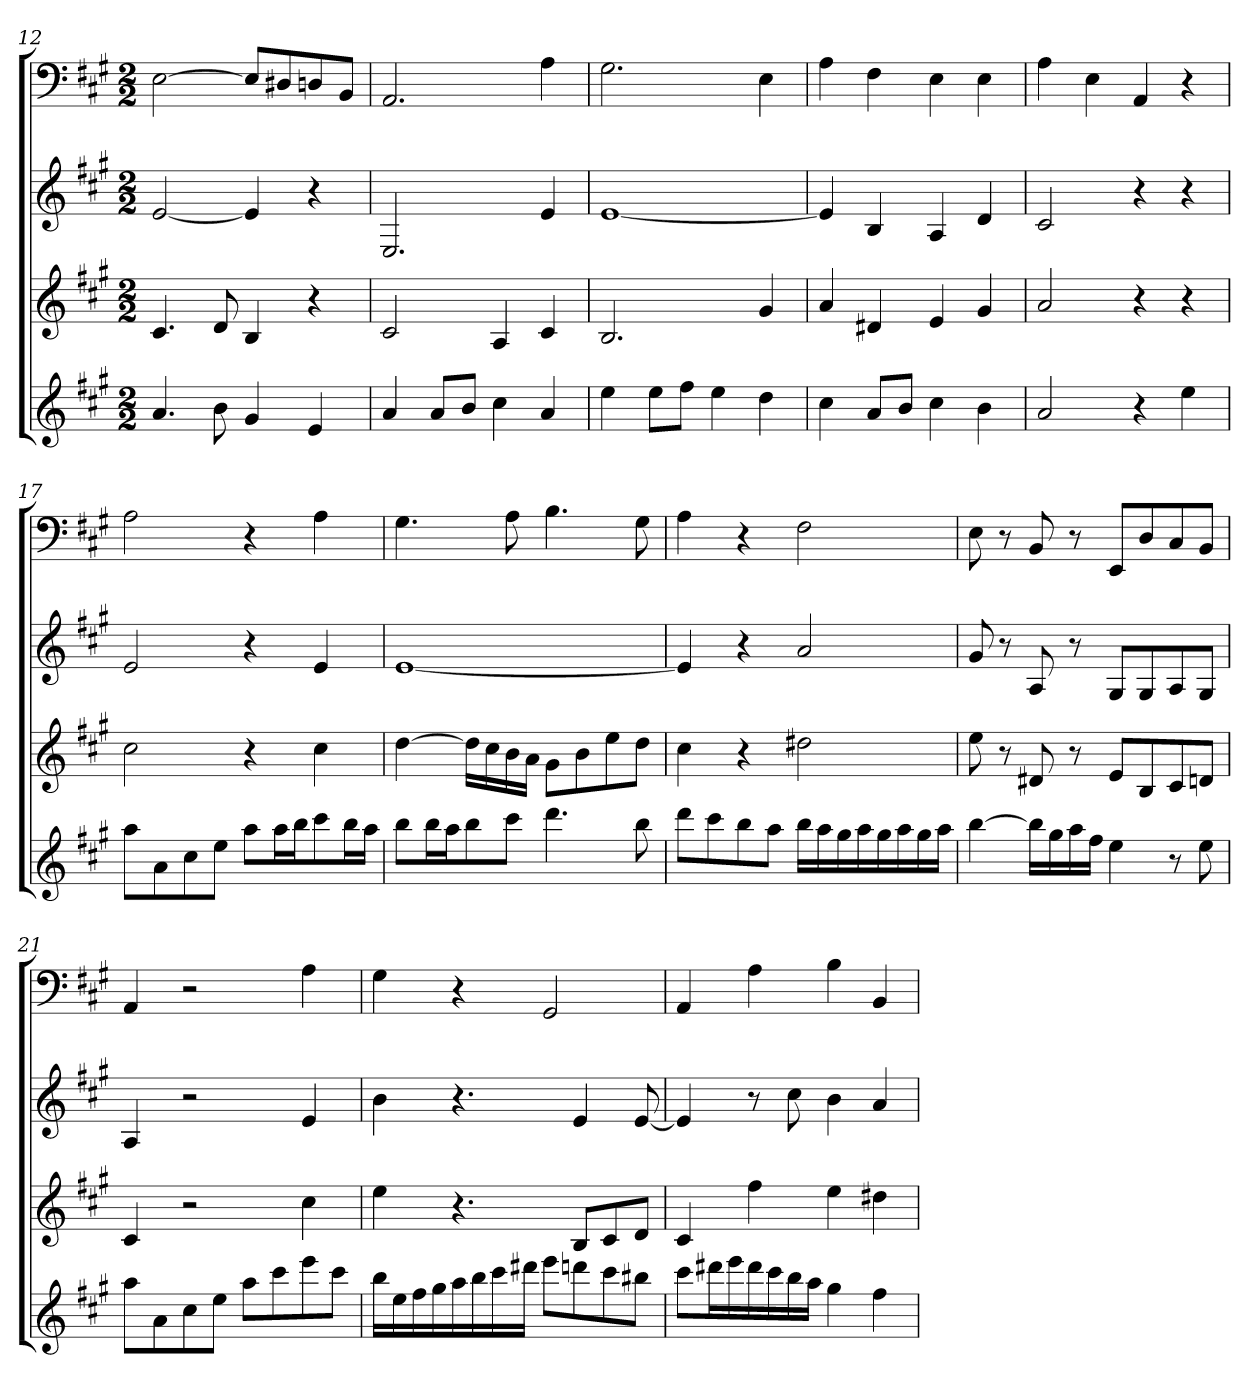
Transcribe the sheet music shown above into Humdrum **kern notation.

**kern	**kern	**kern	**kern
*part4	*part3	*part2	*part1
*staff4	*staff3	*staff2	*staff1
*k[f#c#g#]	*k[f#c#g#]	*k[f#c#g#]	*k[f#c#g#]
*A:	*A:	*A:	*A:
*M2/2	*M2/2	*M2/2	*M2/2
=12	=12	=12	=12
4.a	4.c#	[2e	[2E
8b	8d	.	.
4g#	4B	4e]	8EL]
.	.	.	8D#X
4e	4r	4r	8Dn
.	.	.	8BBJ
=13	=13	=13	=13
4a	2c#	2.E	2.AA
8aL	.	.	.
8bJ	.	.	.
4cc#	4A	.	.
4a	4c#	4e	4A
=14	=14	=14	=14
4ee	2.B	[1e	2.G#
8eeL	.	.	.
8ff#J	.	.	.
4ee	.	.	.
4dd	4g#	.	4E
=15	=15	=15	=15
4cc#	4a	4e]	4A
8aL	4d#X	4B	4F#
8bJ	.	.	.
4cc#	4e	4A	4E
4b	4g#	4d	4E
=16	=16	=16	=16
2a	2a	2c#	4A
.	.	.	4E
4r	4r	4r	4AA
4ee	4r	4r	4r
=17	=17	=17	=17
8aaL	2cc#	2e	2A
8a	.	.	.
8cc#	.	.	.
8eeJ	.	.	.
8aaL	4r	4r	4r
16aaL	.	.	.
16bbJ	.	.	.
8ccc#	4cc#	4e	4A
16bbL	.	.	.
16aaJJ	.	.	.
=18	=18	=18	=18
8bbL	[4dd	[1e	4.G#
16bbL	.	.	.
16aaJ	.	.	.
8bb	16ddLL]	.	.
.	16cc#	.	.
8ccc#J	16b	.	8A
.	16aJJ	.	.
4.ddd	8g#L	.	4.B
.	8b	.	.
.	8ee	.	.
8bb	8ddJ	.	8G#
=19	=19	=19	=19
8dddL	4cc#	4e]	4A
8ccc#	.	.	.
8bb	4r	4r	4r
8aaJ	.	.	.
16bbLL	2dd#X	2a	2F#
16aa	.	.	.
16gg#	.	.	.
16aa	.	.	.
16gg#	.	.	.
16aa	.	.	.
16gg#	.	.	.
16aaJJ	.	.	.
=20	=20	=20	=20
[4bb	8ee	8g#	8E
.	8r	8r	8r
16bbLL]	8d#X	8A	8BB
16gg#	.	.	.
16aa	8r	8r	8r
16ff#JJ	.	.	.
4ee	8eL	8G#L	8EEL
.	8B	8G#	8D
8r	8c#	8A	8C#
8ee	8dnJ	8G#J	8BBJ
=21	=21	=21	=21
8aaL	4c#	4A	4AA
8a	.	.	.
8cc#	2r	2r	2r
8eeJ	.	.	.
8aaL	.	.	.
8ccc#	.	.	.
8eee	4cc#	4e	4A
8ccc#J	.	.	.
=22	=22	=22	=22
16bbLL	4ee	4b	4G#
16ee	.	.	.
16ff#	.	.	.
16gg#	.	.	.
16aa	4.r	4.r	4r
16bb	.	.	.
16ccc#	.	.	.
16ddd#XJJ	.	.	.
8eeeL	.	.	2GG#
8dddn	8BL	4e	.
8ccc#	8c#	.	.
8bb#XJ	8dJ	[8e	.
=23	=23	=23	=23
8ccc#L	4c#	4e]	4AA
16ddd#XL	.	.	.
16eee	.	.	.
16ddd#	4ff#	8r	4A
16ccc#	.	.	.
16bb	.	8cc#	.
16aaJJ	.	.	.
4gg#	4ee	4b	4B
4ff#	4dd#X	4a	4BB
=	=	=	=
*-	*-	*-	*-
